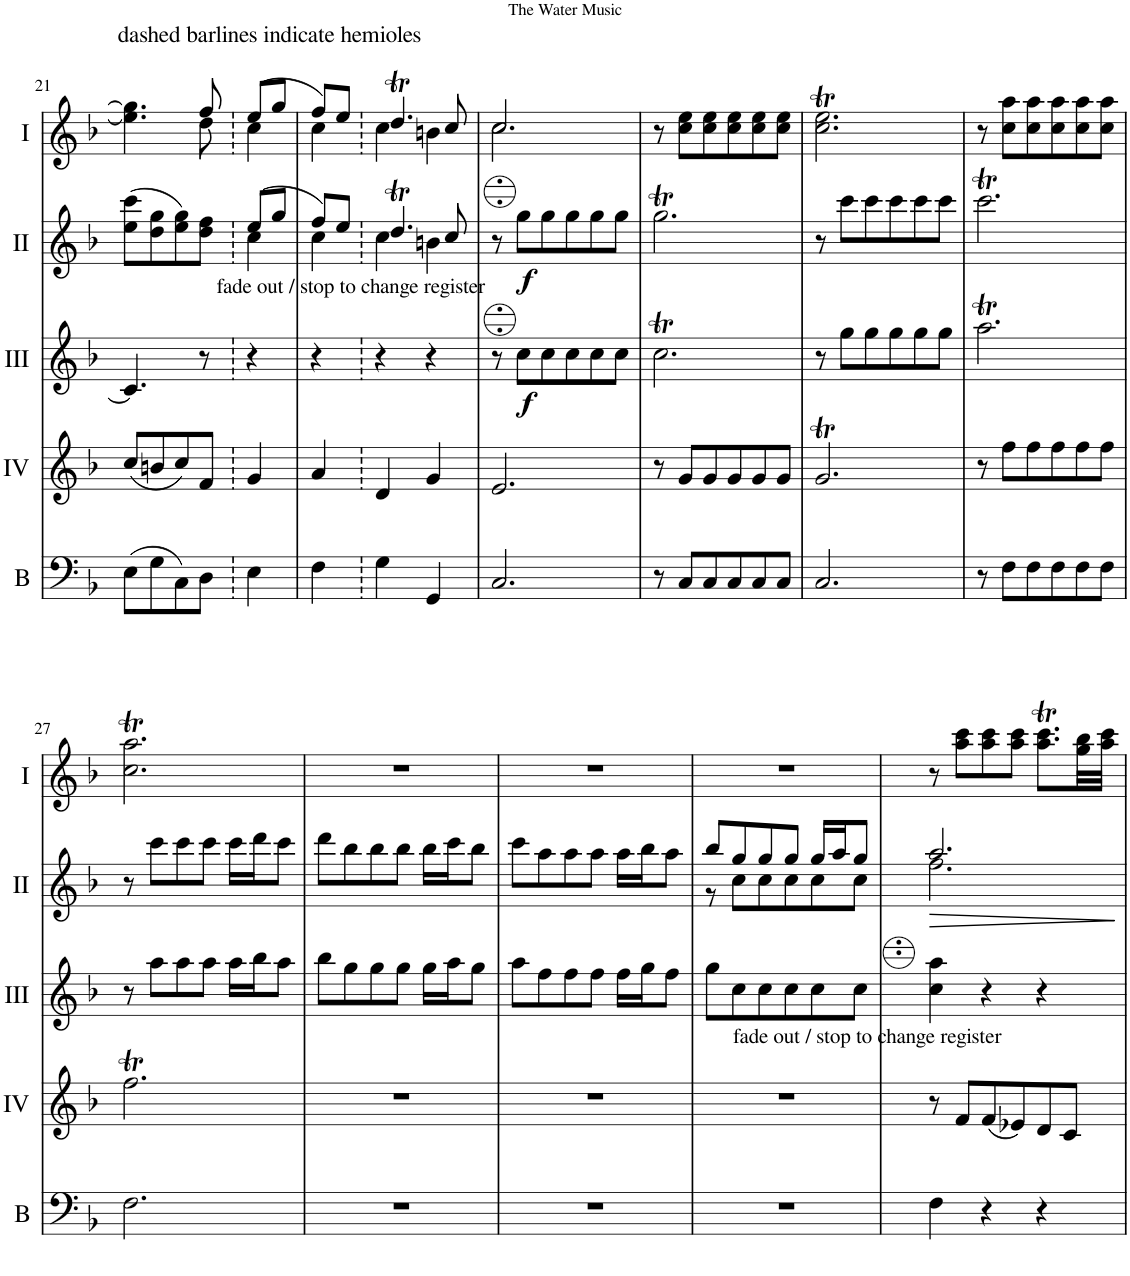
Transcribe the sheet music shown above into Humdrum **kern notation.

**kern	**kern	**kern	**dynam	**kern	**dynam	**kern
*part5	*part4	*part3	*part3	*part2	*part2	*part1
*staff5	*staff4	*staff3	*staff3	*staff2	*staff2	*staff1
*I"Bass	*I"Acc. 4	*I"Acc. 3	*	*I"Acc. 2	*	*I"Acc. 1
*I'B	*	*	*	*	*	*
!!LO:PB:g=z
*clefF4	*clefG2	*clefG2	*	*clefG2	*	*clefG2
*Trd7c12	*	*Trd7c12	*	*	*	*
*k[b-]	*k[b-]	*k[b-]	*	*k[b-]	*	*k[b-]
*M3/4	*M3/4	*M3/4	*	*M3/4	*	*M3/4
=21	=21	=21	=21	=21	=21	=21
*	*	*	*	*^	*	*^
!	!	!	!	!	!	!	!LO:TX:a:t=dashed barlines indicate hemioles	!
(8E\L	(8cc/L	4.c/]	.	(8ee\ 8ccc\L	2ryy	.	4.ee\] 4.gg\]	4.ryy
8G\	8bn/	.	.	8dd\ 8gg\	.	.	.	.
8C\)	8cc/)	.	.	8ee\ 8gg\)	.	.	.	.
8D\J	8f/J	8r	.	8dd\ 8ff\J	.	.	8ff/	8dd\
!	!	!	!	!LO:TX:b:t=fade out / stop to change register	!	!	!	!
4E\	4g/	4r	.	(8ee/L	4cc\	.	(8ee/L	4cc\
.	.	.	.	8gg/J	.	.	8gg/J	.
=22	=22	=22	=22	=22	=22	=22	=22	=22
4F\	4a/	4r	.	8ff/L)	4cc\	.	8ff/L)	4cc\
.	.	.	.	8ee/J	.	.	8ee/J	.
4G\	4d/	4r	.	4.ddT/	4cc\	.	4.ddT/	4cc\
4GG/	4g/	4r	.	.	4bn\	.	.	4bn\
.	.	.	.	8cc/	.	.	8cc/	.
*	*	*	*	*v	*v	*	*	*
=23	=23	=23	=23	=23	=23	=23	=23
2.C/	2.e/	8r	.	8r	.	2.cc/	2.cc\
!	!	!	!LO:DY:b	!	!LO:DY:b	!	!
.	.	8cc\L	f	8g\L	f	.	.
.	.	8cc\	.	8g\	.	.	.
.	.	8cc\	.	8g\	.	.	.
.	.	8cc\	.	8g\	.	.	.
.	.	8cc\J	.	8g\J	.	.	.
*	*	*	*	*	*	*v	*v
=24	=24	=24	=24	=24	=24	=24
8r	8r	2.ccT\	.	2.gT\	.	8r
8C/L	8g/L	.	.	.	.	8cc\ 8ee\L
8C/	8g/	.	.	.	.	8cc\ 8ee\
8C/	8g/	.	.	.	.	8cc\ 8ee\
8C/	8g/	.	.	.	.	8cc\ 8ee\
8C/J	8g/J	.	.	.	.	8cc\ 8ee\J
=25	=25	=25	=25	=25	=25	=25
2.C/	2.gT/	8r	.	8r	.	2.cc\T 2.ee\T
.	.	8gg\L	.	8cc\L	.	.
.	.	8gg\	.	8cc\	.	.
.	.	8gg\	.	8cc\	.	.
.	.	8gg\	.	8cc\	.	.
.	.	8gg\J	.	8cc\J	.	.
=26	=26	=26	=26	=26	=26	=26
8r	8r	2.aat\	.	2.ccT\	.	8r
8F\L	8ff\L	.	.	.	.	8cc\ 8aa\L
8F\	8ff\	.	.	.	.	8cc\ 8aa\
8F\	8ff\	.	.	.	.	8cc\ 8aa\
8F\	8ff\	.	.	.	.	8cc\ 8aa\
8F\J	8ff\J	.	.	.	.	8cc\ 8aa\J
!!LO:LB:g=z
=27	=27	=27	=27	=27	=27	=27
2.F\	2.ffT\	8r	.	8r	.	2.cc\T 2.aa\T
.	.	8aa\L	.	8cc\L	.	.
.	.	8aa\	.	8cc\	.	.
.	.	8aa\J	.	8cc\J	.	.
.	.	16aa\LL	.	16cc\LL	.	.
.	.	16bb-\J	.	16dd\J	.	.
.	.	8aa\J	.	8cc\J	.	.
=28	=28	=28	=28	=28	=28	=28
2.r	2.r	8bb-\L	.	8dd\L	.	2.r
.	.	8gg\	.	8b-\	.	.
.	.	8gg\	.	8b-\	.	.
.	.	8gg\J	.	8b-\J	.	.
.	.	16gg\LL	.	16b-\LL	.	.
.	.	16aa\J	.	16cc\J	.	.
.	.	8gg\J	.	8b-\J	.	.
=29	=29	=29	=29	=29	=29	=29
2.r	2.r	8aa\L	.	8cc\L	.	2.r
.	.	8ff\	.	8a\	.	.
.	.	8ff\	.	8a\	.	.
.	.	8ff\J	.	8a\J	.	.
.	.	16ff\LL	.	16a\LL	.	.
.	.	16gg\J	.	16b-\J	.	.
.	.	8ff\J	.	8a\J	.	.
=30	=30	=30	=30	=30	=30	=30
*	*	*	*	*^	*	*
2.r	2.r	8gg\L	.	8b-/L	8r	.	2.r
!	!	!LO:TX:b:t=fade out / stop to change register	!	!	!	!	!
.	.	8cc\	.	8g/	8c\L	.	.
.	.	8cc\	.	8g/	8c\	.	.
.	.	8cc\	.	8g/J	8c\	.	.
.	.	8cc\	.	16g/LL	8c\	.	.
.	.	.	.	16a/J	.	.	.
.	.	8cc\J	.	8g/J	8c\J	.	.
=31	=31	=31	=31	=31	=31	=31	=31
!	!	!	!	!	!	!LO:HP:b	!
4F\	8r	4ccc\ 4aaa\	.	2.a/	2.f\	>	8r
.	8f/L	.	.	.	.	.	8aa\ 8ccc\L
4r	(8f/	4r	.	.	.	.	8aa\ 8ccc\
.	8e-X/)	.	.	.	.	.	8aa\ 8ccc\J
4r	8d/	4r	.	.	.	.	8.aa\T 8.ccc\TL
.	8c/J	.	.	.	.	.	.
.	.	.	.	.	.	.	32gg\ 32bb-\LL
.	.	.	.	.	.	.	32aa\ 32ccc\JJJ
*	*	*	*	*v	*v	*	*
.	.	.	.	.	]	.
=	=	=	=	=	=	=
*-	*-	*-	*-	*-	*-	*-
